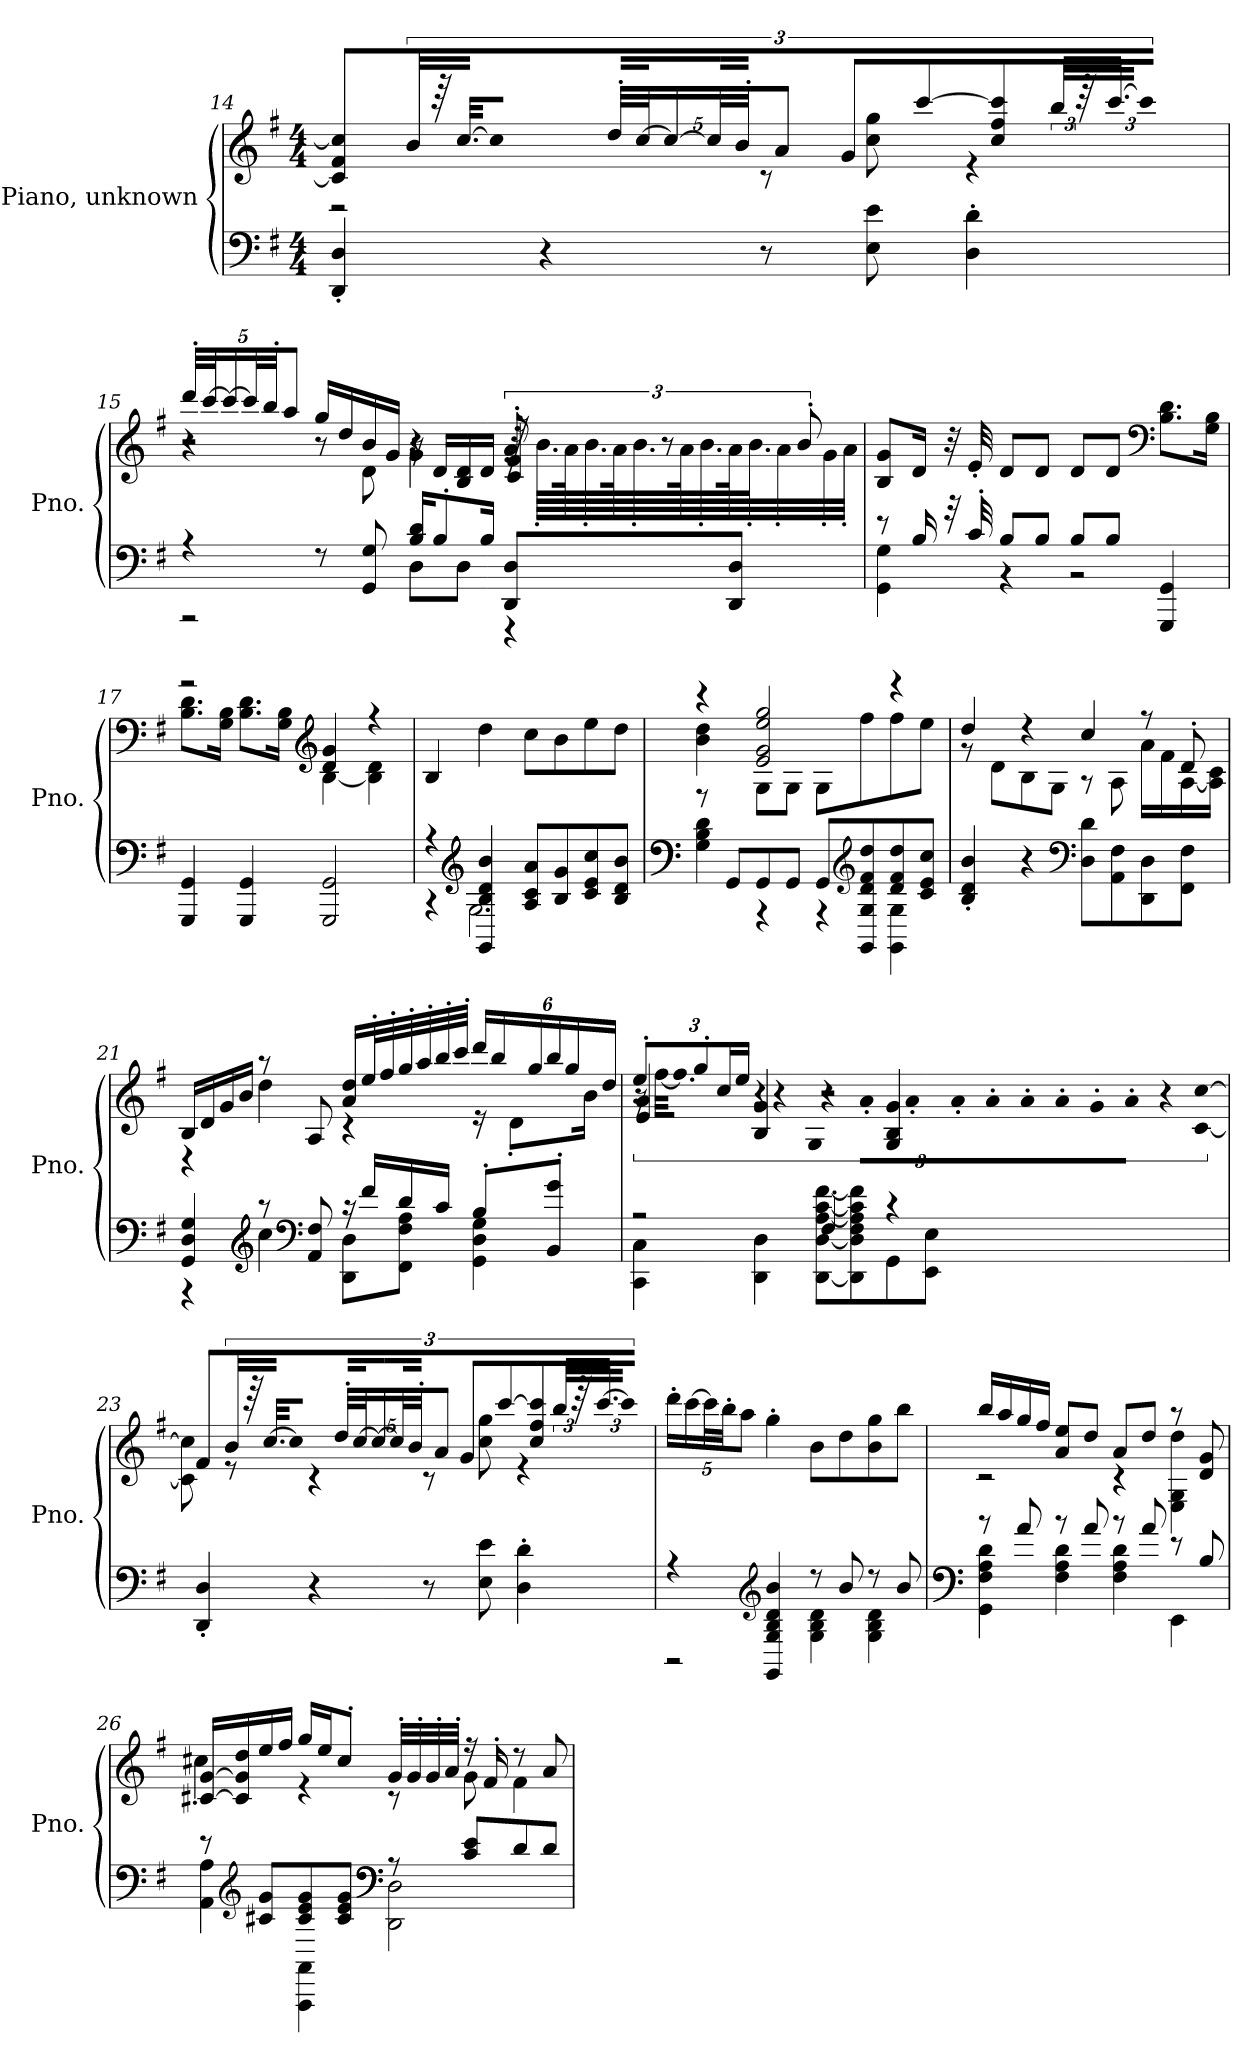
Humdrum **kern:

**kern	**kern
*part1	*part1
*staff2	*staff1
*I"Piano, unknown	*
*I'Pno.	*
!!LO:LB:g=z
*clefF4	*clefG2
*k[f#]	*k[f#]
*M4/4	*M4/4
=14	=14
*	*^
4DD/' 4D/'	8c/] 8f#/ 8cc/]L	2r
.	48b/Jkk	.
.	96r	.
.	[48.cc/KLL	.
.	16cc/JJ]	.
*	*Xbrackettup	*
4r	40dd'/LLL	.
.	[40cc/J	.
.	20cc/_	.
.	40cc/L]	.
.	40b'/JJ	.
.	10a/J	.
8r	8g/L	8r
8E\ 8e\	[8ccc/	8cc\ 8gg\
4D\' 4d\'	8cc/ 8ff#/ 8ccc/]	4r
*	*brackettup	*
.	48bb/Jkk	.
.	96r	.
.	[48.ccc/KLL	.
.	16ccc/JJ]	.
*	*v	*v
!!LO:PB:g=z
=15	=15
*^	*
*	*	*Xbrackettup
*	*	*^
*	*	*	*^
4r	2r	40ddd'/LLL	4r	2r
.	.	[40ccc/J	.	.
.	.	20ccc/_	.	.
.	.	40ccc/L]	.	.
.	.	40bb'/JJ	.	.
.	.	10aa/J	.	.
8r	.	16gg/LL	8r	.
.	.	16dd/	.	.
8GG/ 8G/	.	16b/	8d\	.
.	.	16g/JJ	.	.
16B/ 16d/KL	8D\L	16r	4g\	4r
8B'/	.	16d/LL	.	.
.	8D\J	16B/ 16d/	.	.
16B/Jk	.	16d/JJ	.	.
*	*	*brackettup	*	*
8DD/ 8D/L	4r	12a'/	128r	4c/ 4f#/
.	.	.	64.b'\LLLL	.
.	.	.	128a\K	.
.	.	.	64.b'\	.
.	.	.	128a\K	.
.	.	.	64.b'\	.
.	.	12r	.	.
.	.	.	128a\K	.
.	.	.	64.b'\	.
8DD/ 8D/J	.	.	128a\K	.
.	.	.	64.b'\J	.
.	.	.	32a'\	.
.	.	12b'/	.	.
.	.	.	32g'\	.
.	.	.	32a'\JJJ	.
*	*	*v	*v	*v
!!LO:LB:g=z
=16	=16	=16
8r	4GG\ 4G\	8B/ 8g/L
16B/	.	16d/Jk
32r	.	32r
32c'/	.	32e'/
8B/L	4r	8d/L
8B/J	.	8d/J
8B/L	2r	8d/L
8B/J	.	8d/J
*	*	*clefF4
4GGG/ 4GG/	.	8.B\ 8.d\L
.	.	16G\ 16B\Jk
*v	*v	*
=17	=17
*	*^
4GGG/ 4GG/	2r	8.B\ 8.d\L
.	.	16G\ 16B\Jk
4GGG/ 4GG/	.	8.B\ 8.d\L
.	.	16G\ 16B\Jk
*	*clefG2	*
2GGG/ 2GG/	4d/ 4g/	[4B\
.	4r	4B\] 4d\
*	*v	*v
=18	=18
*^	*
4r	4r	4B/
*clefG2	*	*
4GG/ 4B/ 4d/ 4b/	2.G\	4dd\
8A/ 8c/ 8a/L	.	8cc\L
8B/ 8g/	.	8b\
8c/ 8e/ 8cc/	.	8ee\
8B/ 8d/ 8b/J	.	8dd\J
!!LO:LB:g=z
=19	=19	=19
*clefF4	*	*
*	*	*^
8r	4G\ 4B\ 4d\	4r	4b\ 4dd\
8GG/L	.	.	.
8GG/	4r	2e/ 2g/ 2ee/ 2gg/	8G\L
8GG/J	.	.	8G\J
8GG/L	4r	.	8G\L
*clefG2	*	*	*
8GG/ 8G/ 8d/ 8f#/ 8dd/	.	.	8ff#\
8d/ 8f#/ 8dd/	4GG\ 4G\	4r	8ff#\
8c/ 8e/ 8cc/J	.	.	8ee\J
*v	*v	*	*
=20	=20	=20
4B/' 4d/' 4b/'	4dd/	8r
.	.	8d\L
4r	4r	8B\
.	.	8G\J
*clefF4	*	*
8D\ 8d\L	4cc/	8r
8AA\ 8F#\	.	8A\
8DD\ 8D\	8r	16a\LL
.	.	16f#\
8FF#\ 8F#\J	8d'/	[16A\
.	.	16A\] 16c\JJ
!!LO:LB:g=z	!!
=21	=21	=21
*^	*	*
4GG/ 4D/ 4G/	4r	16B/LL	4r
.	.	16d/	.
.	.	16g/	.
.	.	16b/JJ	.
*clefG2	*	*	*
8r	4cc\	8r	4dd\
*clefF4	*	*	*
8AA/ 8F#/	.	8A/	.
16r	8DD\ 8D\L	16a/ 16dd/LL	4r
16f#/LL	.	32ee'/L	.
.	.	32ff#'/	.
16d/	8FF#\ 8F#\ 8A\J	32gg'/	.
.	.	32aa'/	.
16c/JJ	.	32bb'/	.
.	.	32ccc'/JJJ	.
*	*	*Xbrackettup	*
8B'/L	4GG\ 4D\ 4G\	24ddd/LL	16r
.	.	24bb/	.
.	.	.	8d'\L
.	.	24gg/	.
8BB/' 8g/'J	.	24bb/	.
.	.	24gg/	.
.	.	.	16b\Jk
.	.	24dd/JJ	.
=22	=22	=22	=22
*	*	*	*brackettup
*	*	*	*^
2r	4CC\ 4C\	12ee'/L	24r	4e/ 4a/
.	.	.	[48ff#\KKL	.
.	.	.	8.ff#\J]	.
.	.	12gg'/	.	.
.	.	24cc/L	.	.
.	.	24ee/JJ	.	.
.	4DD\ 4D\	4B/ 4g/	8r	4r
.	.	.	8G\	.
4F#'/	[8DD\ [8D\ [8A\ [8c\ [8f#\L	4r	32a'\LLL	2r
.	.	.	32a'\	.
.	.	.	32a'\	.
.	.	.	32a'\	.
.	8DD\] 8D\] 8F#\ 8A\] 8c\] 8f#\]	.	32a'\	.
.	.	.	32a'\	.
.	.	.	32g'\	.
.	.	.	32a'\JJJ	.
4r	8GG\	4G/ 4B/ 4g/	8r	.
.	8EE\ 8E\J	.	[8c\ [8cc\	.
*v	*v	*	*	*
*	*	*v	*v
!!LO:LB:g=z
=23	=23	=23
4DD/' 4D/'	8f#/L	8c\] 8cc\]
.	48b/Jkk	8r
.	96r	.
.	[48.cc/KLL	.
.	16cc/JJ]	.
*	*Xbrackettup	*
4r	40dd'/LLL	4r
.	[40cc/J	.
.	20cc/_	.
.	40cc/L]	.
.	40b'/JJ	.
.	10a/J	.
8r	8g/L	8r
8E\ 8e\	[8ccc/	8cc\ 8gg\
4D\' 4d\'	8cc/ 8ff#/ 8ccc/]	4r
*	*brackettup	*
.	48bb/Jkk	.
.	96r	.
.	[48.ccc/KLL	.
.	16ccc/JJ]	.
*	*v	*v
=24	=24
*^	*
*	*	*Xbrackettup
4r	2r	20ddd'\LL
.	.	[20ccc\
.	.	40ccc\L]
.	.	40bb'\JJ
.	.	10aa\J
*clefG2	*	*
4GG/ 4G/ 4B/ 4d/ 4b/	.	4gg'\
8r	4G\ 4B\ 4d\	8b\L
8b/	.	8dd\
8r	4G\ 4B\ 4d\	8b\ 8gg\
8b/	.	8bb\J
!!LO:LB:g=z
=25	=25	=25
*clefF4	*	*
*	*	*^
8r	4GG\ 4F#\ 4A\ 4d\	16bb/LL	2r
.	.	16aa/	.
8a/	.	16gg/	.
.	.	16ff#/JJ	.
8r	4F#\ 4A\ 4d\	8a/ 8ee/L	.
8a/	.	8dd/J	.
8r	4F#\ 4A\ 4d\	8a/L	4r
8a/	.	8dd/J	.
8r	4EE\	8r	4E\ 4G\ 4dd\
8B/	.	8d/ 8g/	.
=26	=26	=26	=26
8r	4AA\ 4A\	[16c#X/ [16g/LL	4cc#X'\
.	.	16c#/] 16g/] 16dd/	.
*clefG2	*	*	*
8c#X/ 8g/L	.	16ee/	.
.	.	16ff#/JJ	.
8c#/ 8e/ 8g/	4AAA\ 4AA\	16gg/LL	4r
.	.	16ee/J	.
8c#/ 8e/ 8g/J	.	8cc#'/J	.
*clefF4	*	*	*
8r	2DD\ 2D\	32g'/LLL	8r
.	.	32g'/	.
.	.	32g'/	.
.	.	32a'/JJJ	.
8c#/ 8e/L	.	16r	8g\
.	.	16f#'/	.
8d/	.	8r	4f#\
8d/J	.	8a/	.
*v	*v	*	*
*	*v	*v
=	=
*-	*-
